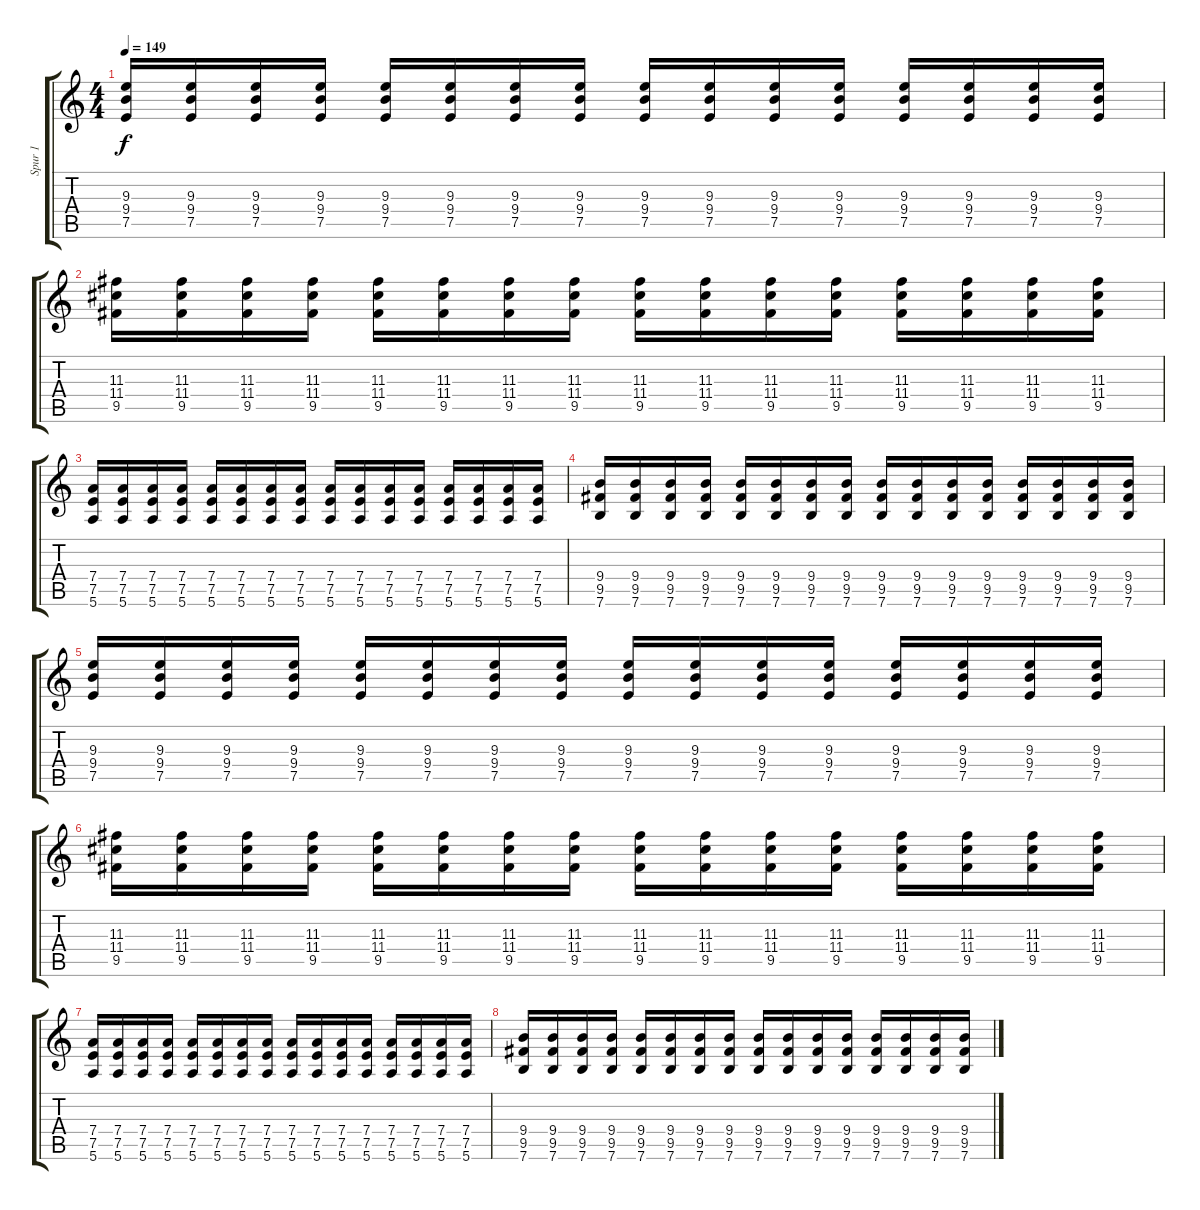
\track ("Spur 1" "Spur 1") {instrument distortionguitar}
\staff {score tabs}
\tuning (E4 B3 G3 D3 A2 E2) {hide}
\ts (4 4)
\tempo 149
\clef g2
\ks c
(9.3 9.4 7.5).16{dy f} (9.3 9.4 7.5).16 (9.3 9.4 7.5).16 (9.3 9.4 7.5).16 (9.3 9.4 7.5).16 (9.3 9.4 7.5).16 (9.3 9.4 7.5).16 (9.3 9.4 7.5).16 (9.3 9.4 7.5).16 (9.3 9.4 7.5).16 (9.3 9.4 7.5).16 (9.3 9.4 7.5).16 (9.3 9.4 7.5).16 (9.3 9.4 7.5).16 (9.3 9.4 7.5).16 (9.3 9.4 7.5).16 |
(11.3 11.4 9.5).16 (11.3 11.4 9.5).16 (11.3 11.4 9.5).16 (11.3 11.4 9.5).16 (11.3 11.4 9.5).16 (11.3 11.4 9.5).16 (11.3 11.4 9.5).16 (11.3 11.4 9.5).16 (11.3 11.4 9.5).16 (11.3 11.4 9.5).16 (11.3 11.4 9.5).16 (11.3 11.4 9.5).16 (11.3 11.4 9.5).16 (11.3 11.4 9.5).16 (11.3 11.4 9.5).16 (11.3 11.4 9.5).16 |
(7.4 7.5 5.6).16 (7.4 7.5 5.6).16 (7.4 7.5 5.6).16 (7.4 7.5 5.6).16 (7.4 7.5 5.6).16 (7.4 7.5 5.6).16 (7.4 7.5 5.6).16 (7.4 7.5 5.6).16 (7.4 7.5 5.6).16 (7.4 7.5 5.6).16 (7.4 7.5 5.6).16 (7.4 7.5 5.6).16 (7.4 7.5 5.6).16 (7.4 7.5 5.6).16 (7.4 7.5 5.6).16 (7.4 7.5 5.6).16 |
(9.4 9.5 7.6).16 (9.4 9.5 7.6).16 (9.4 9.5 7.6).16 (9.4 9.5 7.6).16 (9.4 9.5 7.6).16 (9.4 9.5 7.6).16 (9.4 9.5 7.6).16 (9.4 9.5 7.6).16 (9.4 9.5 7.6).16 (9.4 9.5 7.6).16 (9.4 9.5 7.6).16 (9.4 9.5 7.6).16 (9.4 9.5 7.6).16 (9.4 9.5 7.6).16 (9.4 9.5 7.6).16 (9.4 9.5 7.6).16 |
(9.3 9.4 7.5).16 (9.3 9.4 7.5).16 (9.3 9.4 7.5).16 (9.3 9.4 7.5).16 (9.3 9.4 7.5).16 (9.3 9.4 7.5).16 (9.3 9.4 7.5).16 (9.3 9.4 7.5).16 (9.3 9.4 7.5).16 (9.3 9.4 7.5).16 (9.3 9.4 7.5).16 (9.3 9.4 7.5).16 (9.3 9.4 7.5).16 (9.3 9.4 7.5).16 (9.3 9.4 7.5).16 (9.3 9.4 7.5).16 |
(11.3 11.4 9.5).16 (11.3 11.4 9.5).16 (11.3 11.4 9.5).16 (11.3 11.4 9.5).16 (11.3 11.4 9.5).16 (11.3 11.4 9.5).16 (11.3 11.4 9.5).16 (11.3 11.4 9.5).16 (11.3 11.4 9.5).16 (11.3 11.4 9.5).16 (11.3 11.4 9.5).16 (11.3 11.4 9.5).16 (11.3 11.4 9.5).16 (11.3 11.4 9.5).16 (11.3 11.4 9.5).16 (11.3 11.4 9.5).16 |
(7.4 7.5 5.6).16 (7.4 7.5 5.6).16 (7.4 7.5 5.6).16 (7.4 7.5 5.6).16 (7.4 7.5 5.6).16 (7.4 7.5 5.6).16 (7.4 7.5 5.6).16 (7.4 7.5 5.6).16 (7.4 7.5 5.6).16 (7.4 7.5 5.6).16 (7.4 7.5 5.6).16 (7.4 7.5 5.6).16 (7.4 7.5 5.6).16 (7.4 7.5 5.6).16 (7.4 7.5 5.6).16 (7.4 7.5 5.6).16 |
(9.4 9.5 7.6).16 (9.4 9.5 7.6).16 (9.4 9.5 7.6).16 (9.4 9.5 7.6).16 (9.4 9.5 7.6).16 (9.4 9.5 7.6).16 (9.4 9.5 7.6).16 (9.4 9.5 7.6).16 (9.4 9.5 7.6).16 (9.4 9.5 7.6).16 (9.4 9.5 7.6).16 (9.4 9.5 7.6).16 (9.4 9.5 7.6).16 (9.4 9.5 7.6).16 (9.4 9.5 7.6).16 (9.4 9.5 7.6).16
